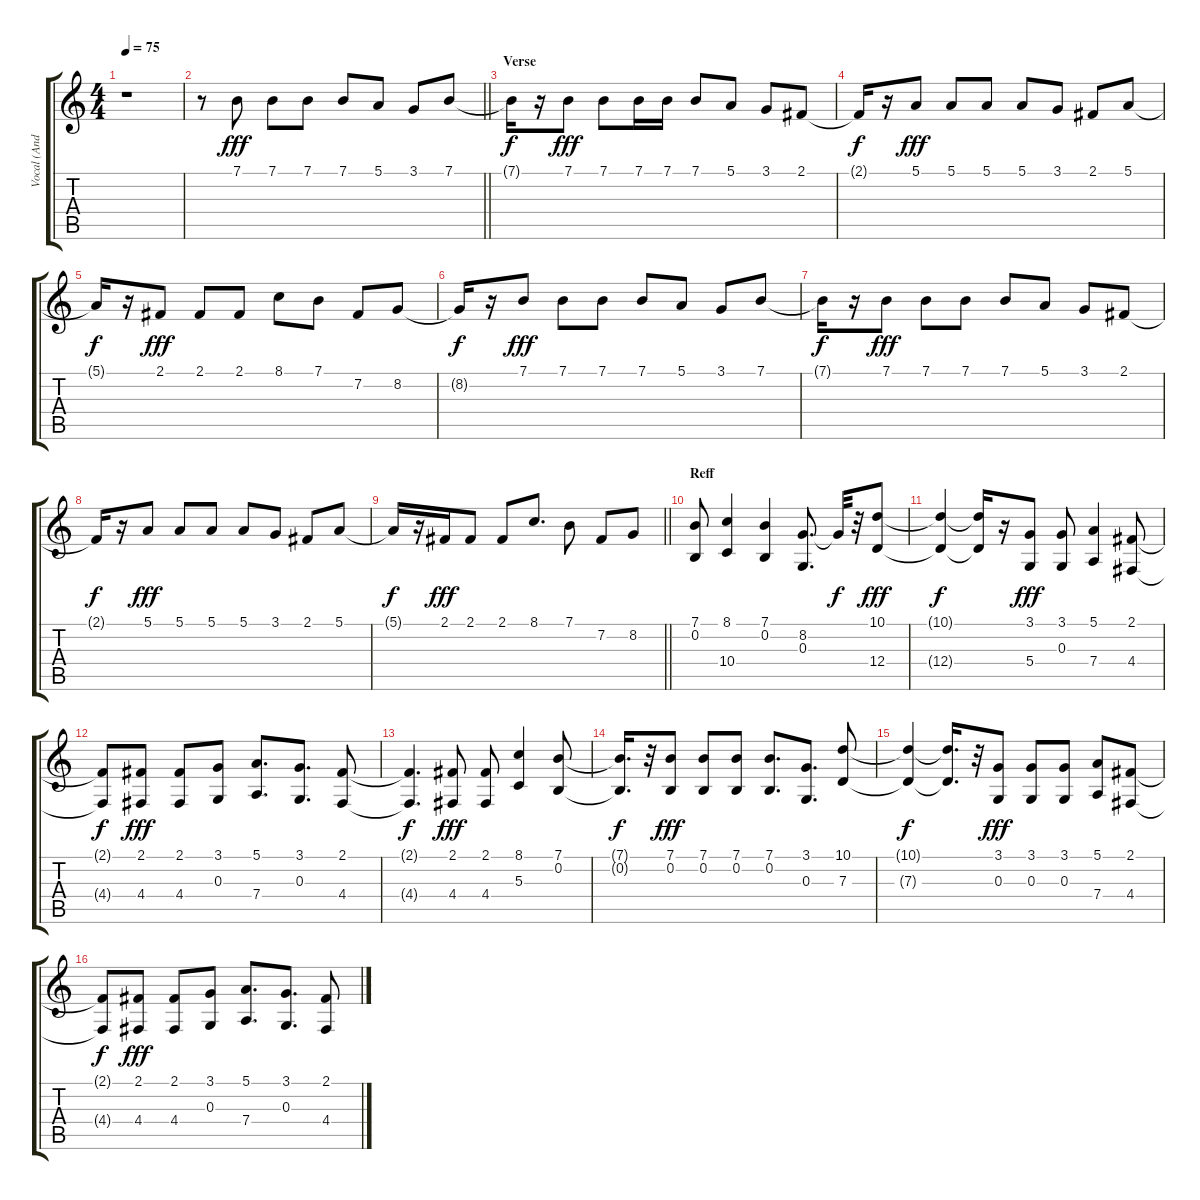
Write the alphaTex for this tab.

\track ("Vocal (Andhika)" "Vocal (And") {instrument voiceoohs}
\staff {score tabs}
\tuning (E4 B3 G3 D3 A2 E2) {hide}
\ts (4 4)
\tempo 75
\clef g2
\ks c
r.1{dy f} |
\barLineRight lightlight
r.8 7.1.8{dy fff} 7.1.8 7.1.8 7.1.8 5.1.8 3.1.8 7.1.8 |
\section ("" "Verse")
7.1{t}.16{dy f} r.16 7.1.8{dy fff} 7.1.8 7.1.16 7.1.16 7.1.8 5.1.8 3.1.8 2.1.8 |
2.1{t}.16{dy f} r.16 5.1.8{dy fff} 5.1.8 5.1.8 5.1.8 3.1.8 2.1.8 5.1.8 |
5.1{t}.16{dy f} r.16 2.1.8{dy fff} 2.1.8 2.1.8 8.1.8 7.1.8 7.2.8 8.2.8 |
8.2{t}.16{dy f} r.16 7.1.8{dy fff} 7.1.8 7.1.8 7.1.8 5.1.8 3.1.8 7.1.8 |
7.1{t}.16{dy f} r.16 7.1.8{dy fff} 7.1.8 7.1.8 7.1.8 5.1.8 3.1.8 2.1.8 |
2.1{t}.16{dy f} r.16 5.1.8{dy fff} 5.1.8 5.1.8 5.1.8 3.1.8 2.1.8 5.1.8 |
\barLineRight lightlight
5.1{t}.16{dy f} r.16 2.1.16{dy fff} 2.1.8 2.1.8 8.1.8{d} 7.1.8 7.2.8 8.2.8 |
\section ("" "Reff")
(7.1 0.2).8 (8.1 10.4).4 (7.1 0.2).4 (8.2 0.3).8{d} 8.2{t}.32{dy f} r.32 (10.1 12.4).8{dy fff} |
(10.1{t} 12.4{t}).4{dy f} (10.1{t} 12.4{t}).16 r.16 (3.1 5.4).8{dy fff} (3.1 0.3).8 (5.1 7.4).4 (2.1 4.4).8 |
(2.1{t} 4.4{t}).8{dy f} (2.1 4.4).8{dy fff} (2.1 4.4).8 (3.1 0.3).8 (5.1 7.4).8{d} (3.1 0.3).8{d} (2.1 4.4).8 |
(2.1{t} 4.4{t}).4{d dy f} (2.1 4.4).8{dy fff} (2.1 4.4).8 (8.1 5.3).4 (7.1 0.2).8 |
(7.1{t} 0.2{t}).16{d dy f} r.32 (7.1 0.2).8{dy fff} (7.1 0.2).8 (7.1 0.2).8 (7.1 0.2).8{d} (3.1 0.3).8{d} (10.1 7.3).8 |
(10.1{t} 7.3{t}).4{dy f} (10.1{t} 7.3{t}).16{d} r.32 (3.1 0.3).8{dy fff} (3.1 0.3).8 (3.1 0.3).8 (5.1 7.4).8 (2.1 4.4).8 |
(2.1{t} 4.4{t}).8{dy f} (2.1 4.4).8{dy fff} (2.1 4.4).8 (3.1 0.3).8 (5.1 7.4).8{d} (3.1 0.3).8{d} (2.1 4.4).8
